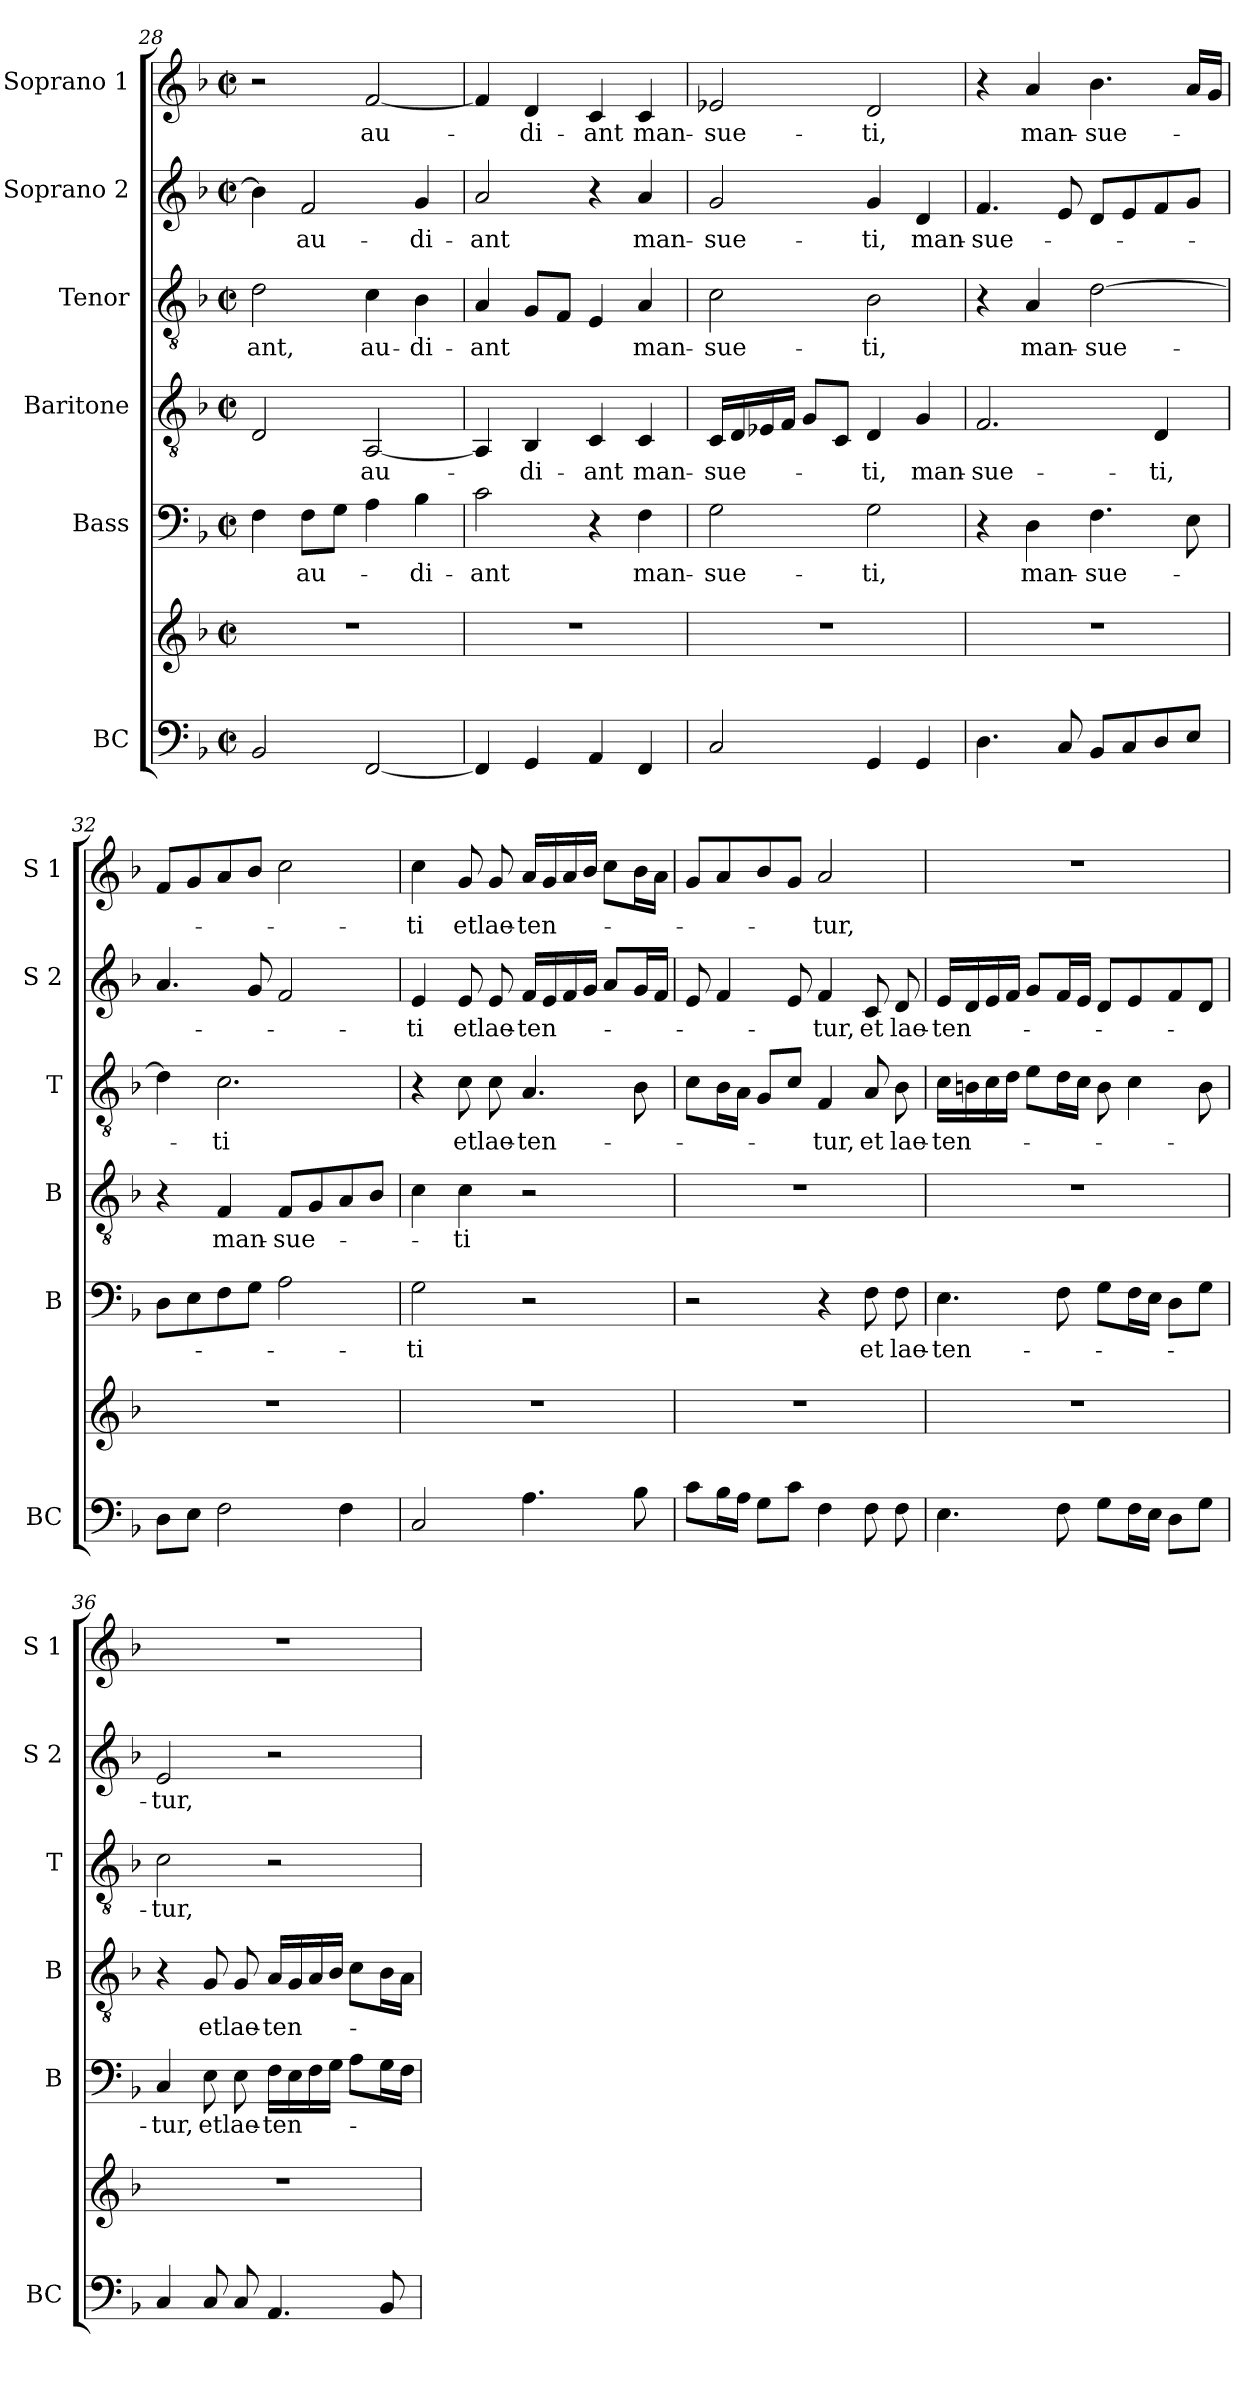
**kern	**kern	**kern	**text	**kern	**text	**kern	**text	**kern	**text	**kern	**text
*part6	*part6	*part5	*part5	*part4	*part4	*part3	*part3	*part2	*part2	*part1	*part1
*staff7	*staff6	*staff5	*staff5	*staff4	*staff4	*staff3	*staff3	*staff2	*staff2	*staff1	*staff1
*I"BC	*	*I"Bass	*	*I"Baritone	*	*I"Tenor	*	*I"Soprano 2	*	*I"Soprano 1	*
*I'BC	*	*I'B	*	*I'B	*	*I'T	*	*I'S 2	*	*I'S 1	*
!!LO:PB:g=z
*clefF4	*clefG2	*clefF4	*	*clefGv2	*	*clefGv2	*	*clefG2	*	*clefG2	*
*k[b-]	*k[b-]	*k[b-]	*	*k[b-]	*	*k[b-]	*	*k[b-]	*	*k[b-]	*
*F:	*F:	*F:	*	*F:	*	*F:	*	*F:	*	*F:	*
*M2/2	*M2/2	*M2/2	*	*M2/2	*	*M2/2	*	*M2/2	*	*M2/2	*
*met(c|)	*met(c|)	*met(c|)	*	*met(c|)	*	*met(c|)	*	*met(c|)	*	*met(c|)	*
=28	=28	=28	=28	=28	=28	=28	=28	=28	=28	=28	=28
2BB-/	1r	4F\	.	2D/	.	2d\	-ant,	4b-\]	.	2r	.
.	.	8F\L	au-	.	.	.	.	2f/	au-	.	.
.	.	8G\J	.	.	.	.	.	.	.	.	.
[2FF/	.	4A\	.	[2AA/	au-	4c\	au-	.	.	[2f/	au-
.	.	4B-\	-di-	.	.	4B-\	-di-	4g/	-di-	.	.
=29	=29	=29	=29	=29	=29	=29	=29	=29	=29	=29	=29
4FF/]	1r	2c\	-ant	4AA/]	.	4A/	-ant	2a/	-ant	4f/]	.
4GG/	.	.	.	4BB-/	-di-	8G/L	.	.	.	4d/	-di-
.	.	.	.	.	.	8F/J	.	.	.	.	.
4AA/	.	4r	.	4C/	-ant	4E/	.	4r	.	4c/	-ant
4FF/	.	4F\	man-	4C/	man-	4A/	man-	4a/	man-	4c/	man-
=30	=30	=30	=30	=30	=30	=30	=30	=30	=30	=30	=30
2C/	1r	2G\	-sue-	16C/LL	-sue-	2c\	-sue-	2g/	-sue-	2e-X/	-sue-
.	.	.	.	16D/	.	.	.	.	.	.	.
.	.	.	.	16E-X/	.	.	.	.	.	.	.
.	.	.	.	16F/JJ	.	.	.	.	.	.	.
.	.	.	.	8G/L	.	.	.	.	.	.	.
.	.	.	.	8C/J	.	.	.	.	.	.	.
4GG/	.	2G\	-ti,	4D/	-ti,	2B-\	-ti,	4g/	-ti,	2d/	-ti,
4GG/	.	.	.	4G/	man-	.	.	4d/	man-	.	.
=31	=31	=31	=31	=31	=31	=31	=31	=31	=31	=31	=31
4.D\	1r	4r	.	2.F/	-sue-	4r	.	4.f/	-sue-	4r	.
.	.	4D\	man-	.	.	4A/	man-	.	.	4a/	man-
8C/	.	.	.	.	.	.	.	8e/	.	.	.
8BB-/L	.	4.F\	-sue-	.	.	[2d\	-sue-	8d/L	.	4.b-\	-sue-
8C/	.	.	.	.	.	.	.	8e/	.	.	.
8D/	.	.	.	4D/	-ti,	.	.	8f/	.	.	.
8E/J	.	8E\	.	.	.	.	.	8g/J	.	16a/LL	.
.	.	.	.	.	.	.	.	.	.	16g/JJ	.
=32	=32	=32	=32	=32	=32	=32	=32	=32	=32	=32	=32
8D\L	1r	8D\L	.	4r	.	4d\]	.	4.a/	.	8f/L	.
8E\J	.	8E\	.	.	.	.	.	.	.	8g/	.
2F\	.	8F\	.	4F/	man-	2.c\	-ti	.	.	8a/	.
.	.	8G\J	.	.	.	.	.	8g/	.	8b-/J	.
.	.	2A\	.	8F/L	-sue-	.	.	2f/	.	2cc\	.
.	.	.	.	8G/	.	.	.	.	.	.	.
4F\	.	.	.	8A/	.	.	.	.	.	.	.
.	.	.	.	8B-/J	.	.	.	.	.	.	.
!!LO:LB:g=z
=33	=33	=33	=33	=33	=33	=33	=33	=33	=33	=33	=33
2C/	1r	2G\	-ti	4c\	.	4r	.	4e/	-ti	4cc\	-ti
.	.	.	.	4c\	-ti	8c\	et	8e/	et	8g/	et
.	.	.	.	.	.	8c\	lae-	8e/	lae-	8g/	lae-
4.A\	.	2r	.	2r	.	4.A/	-ten-	16f/LL	-ten-	16a/LL	-ten-
.	.	.	.	.	.	.	.	16e/	.	16g/	.
.	.	.	.	.	.	.	.	16f/	.	16a/	.
.	.	.	.	.	.	.	.	16g/JJ	.	16b-/JJ	.
.	.	.	.	.	.	.	.	8a/L	.	8cc\L	.
8B-\	.	.	.	.	.	8B-\	.	16g/L	.	16b-\L	.
.	.	.	.	.	.	.	.	16f/JJ	.	16a\JJ	.
=34	=34	=34	=34	=34	=34	=34	=34	=34	=34	=34	=34
8c\L	1r	2r	.	1r	.	8c\L	.	8e/	.	8g/L	.
16B-\L	.	.	.	.	.	16B-\L	.	4f/	.	8a/	.
16A\JJ	.	.	.	.	.	16A\JJ	.	.	.	.	.
8G\L	.	.	.	.	.	8G/L	.	.	.	8b-/	.
8c\J	.	.	.	.	.	8c/J	.	8e/	.	8g/J	.
4F\	.	4r	.	.	.	4F/	-tur,	4f/	-tur,	2a/	-tur,
8F\	.	8F\	et	.	.	8A/	et	8c/	et	.	.
8F\	.	8F\	lae-	.	.	8B-\	lae-	8d/	lae-	.	.
=35	=35	=35	=35	=35	=35	=35	=35	=35	=35	=35	=35
4.E\	1r	4.E\	-ten-	1r	.	16c\LL	-ten-	16e/LL	-ten-	1r	.
.	.	.	.	.	.	16Bn\	.	16d/	.	.	.
.	.	.	.	.	.	16c\	.	16e/	.	.	.
.	.	.	.	.	.	16d\JJ	.	16f/JJ	.	.	.
.	.	.	.	.	.	8e\L	.	8g/L	.	.	.
8F\	.	8F\	.	.	.	16d\L	.	16f/L	.	.	.
.	.	.	.	.	.	16c\JJ	.	16e/JJ	.	.	.
8G\L	.	8G\L	.	.	.	8B\	.	8d/L	.	.	.
16F\L	.	16F\L	.	.	.	4c\	.	8e/	.	.	.
16E\JJ	.	16E\JJ	.	.	.	.	.	.	.	.	.
8D\L	.	8D\L	.	.	.	.	.	8f/	.	.	.
8G\J	.	8G\J	.	.	.	8B\	.	8d/J	.	.	.
=36	=36	=36	=36	=36	=36	=36	=36	=36	=36	=36	=36
4C/	1r	4C/	-tur,	4r	.	2c\	-tur,	2e/	-tur,	1r	.
8C/	.	8E\	et	8G/	et	.	.	.	.	.	.
8C/	.	8E\	lae-	8G/	lae-	.	.	.	.	.	.
4.AA/	.	16F\LL	-ten-	16A/LL	-ten-	2r	.	2r	.	.	.
.	.	16E\	.	16G/	.	.	.	.	.	.	.
.	.	16F\	.	16A/	.	.	.	.	.	.	.
.	.	16G\JJ	.	16B-/JJ	.	.	.	.	.	.	.
.	.	8A\L	.	8c\L	.	.	.	.	.	.	.
8BB-/	.	16G\L	.	16B-\L	.	.	.	.	.	.	.
.	.	16F\JJ	.	16A\JJ	.	.	.	.	.	.	.
=	=	=	=	=	=	=	=	=	=	=	=
*-	*-	*-	*-	*-	*-	*-	*-	*-	*-	*-	*-
